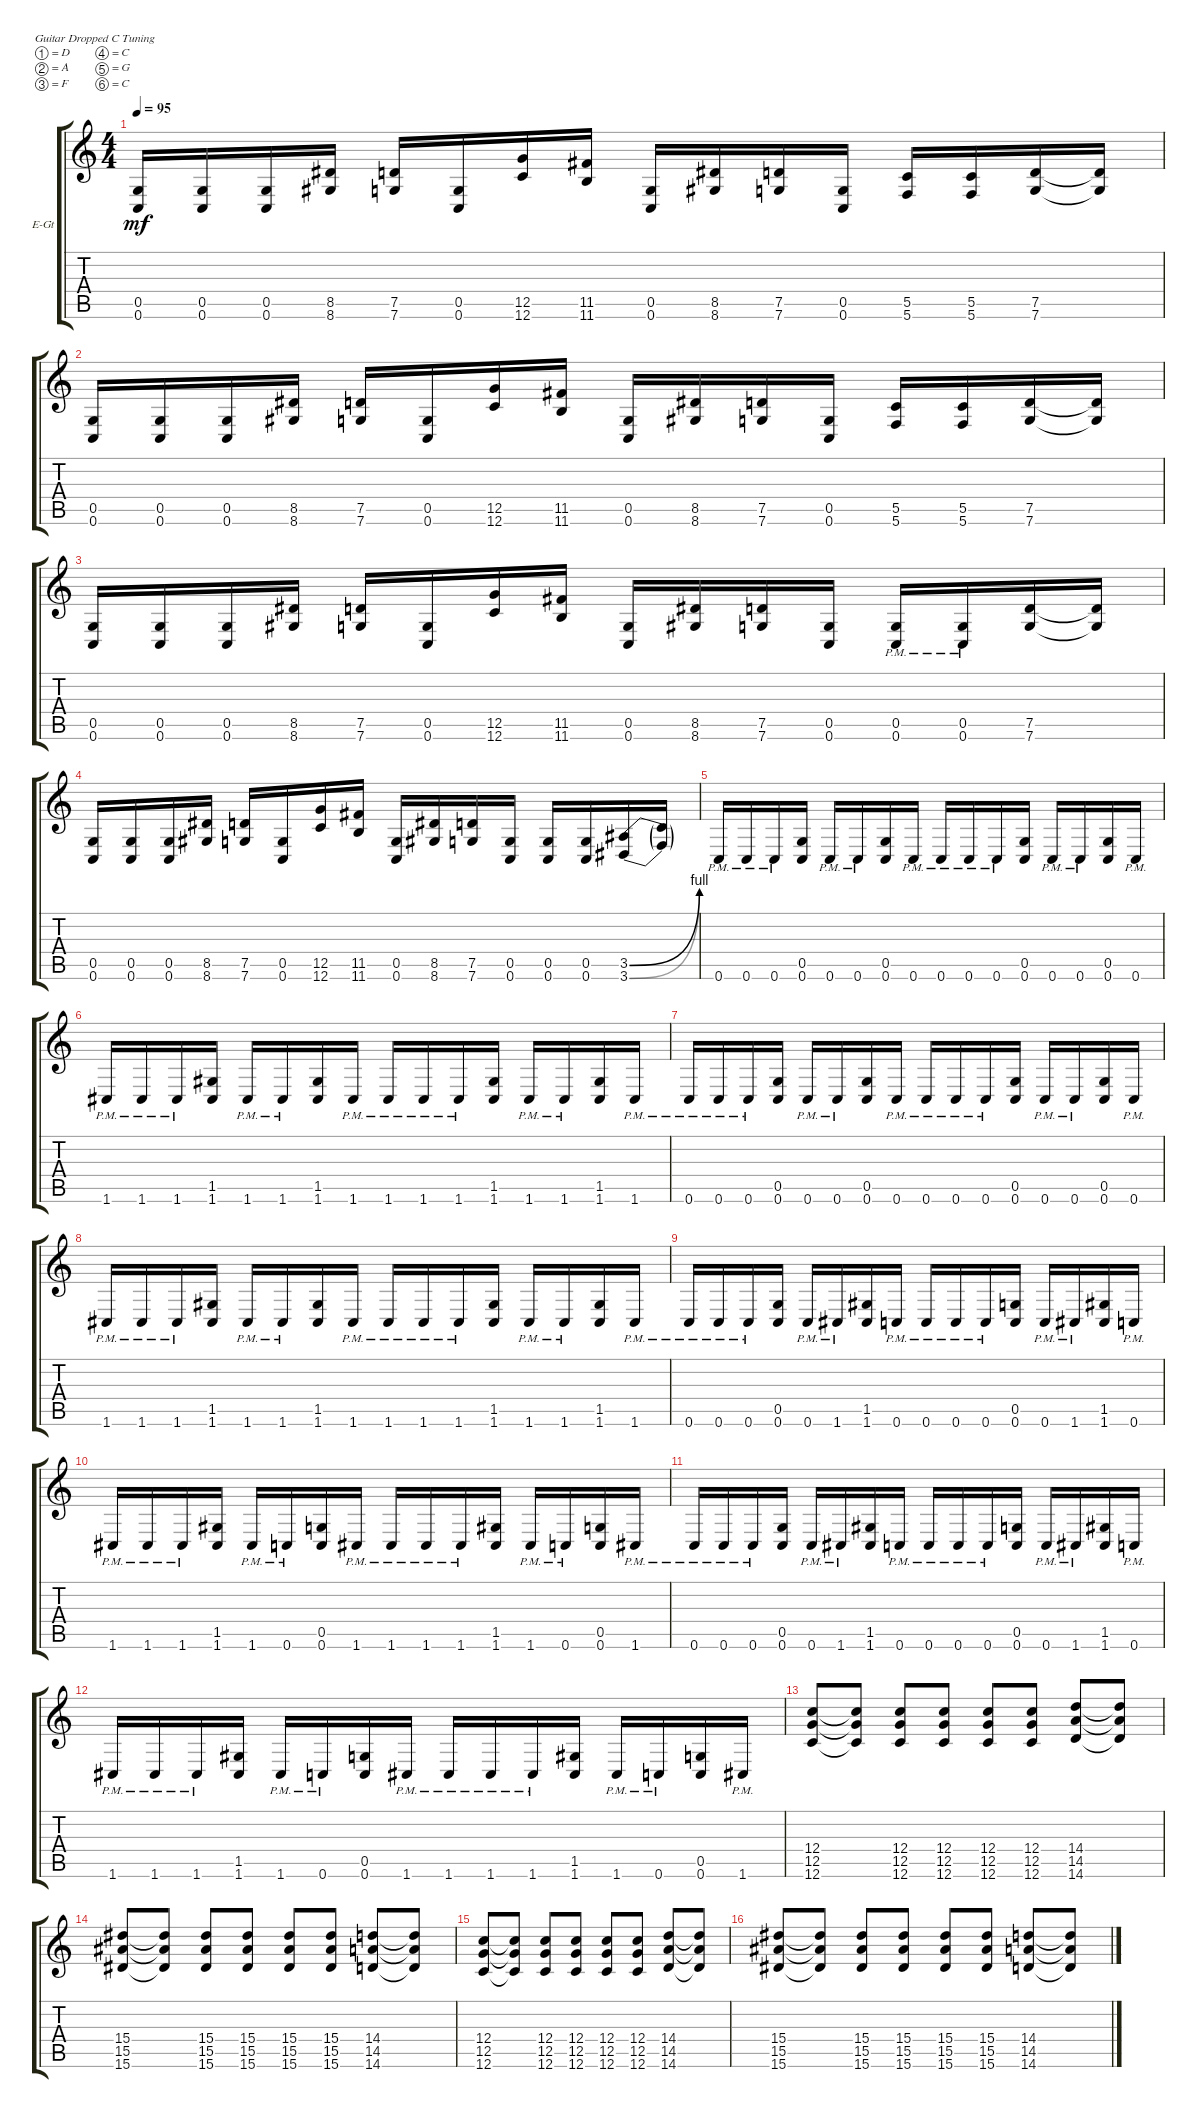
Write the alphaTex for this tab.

\bracketExtendMode groupsimilarinstruments
\firstSystemTrackNameOrientation horizontal
\otherSystemsTrackNameOrientation horizontal
\track ("Electric Guitar 2" "E-Gt") {instrument distortionguitar}
\staff {score tabs}
\tuning (D4 A3 F3 C3 G2 C2)
\ts (4 4)
\tempo 95
\clef g2
\ks c
(0.6 0.5).16{dy mf} (0.6 0.5).16 (0.5 0.6).16 (8.5 8.6).16 (7.6 7.5).16 (0.5 0.6).16 (12.6 12.5).16 (11.5 11.6).16 (0.6 0.5).16 (8.5 8.6).16 (7.6 7.5).16 (0.5 0.6).16 (5.6 5.5).16 (5.5 5.6).16 (7.6 7.5).16 (7.5{t} 7.6{t}).16 |
(0.6 0.5).16 (0.6 0.5).16 (0.5 0.6).16 (8.5 8.6).16 (7.6 7.5).16 (0.5 0.6).16 (12.6 12.5).16 (11.5 11.6).16 (0.6 0.5).16 (8.5 8.6).16 (7.6 7.5).16 (0.5 0.6).16 (5.6 5.5).16 (5.5 5.6).16 (7.6 7.5).16 (7.5{t} 7.6{t}).16 |
(0.6 0.5).16 (0.6 0.5).16 (0.5 0.6).16 (8.5 8.6).16 (7.6 7.5).16 (0.5 0.6).16 (12.6 12.5).16 (11.5 11.6).16 (0.6 0.5).16 (8.5 8.6).16 (7.6 7.5).16 (0.5 0.6).16 (0.6{pm} 0.5{pm}).16 (0.5{pm} 0.6{pm}).16 (7.6 7.5).16 (7.5{t} 7.6{t}).16 |
(0.6 0.5).16 (0.6 0.5).16 (0.5 0.6).16 (8.5 8.6).16 (7.6 7.5).16 (0.5 0.6).16 (12.6 12.5).16 (11.5 11.6).16 (0.6 0.5).16 (8.5 8.6).16 (7.6 7.5).16 (0.5 0.6).16 (0.6 0.5).16 (0.5 0.6).16 (3.6{be (bend 0 0 15 4)} 3.5{be (bend 0 0 15 4)}).16 (3.5{t} 3.6{t}).16 |
0.6{pm}.16 0.6{pm}.16 0.6{pm}.16 (0.6 0.5).16 0.6{pm}.16 0.6{pm}.16 (0.6 0.5).16 0.6{pm}.16 0.6{pm}.16 0.6{pm}.16 0.6{pm}.16 (0.6 0.5).16 0.6{pm}.16 0.6{pm}.16 (0.6 0.5).16 0.6{pm}.16 |
1.6{pm}.16 1.6{pm}.16 1.6{pm}.16 (1.6 1.5).16 1.6{pm}.16 1.6{pm}.16 (1.6 1.5).16 1.6{pm}.16 1.6{pm}.16 1.6{pm}.16 1.6{pm}.16 (1.6 1.5).16 1.6{pm}.16 1.6{pm}.16 (1.6 1.5).16 1.6{pm}.16 |
0.6{pm}.16 0.6{pm}.16 0.6{pm}.16 (0.6 0.5).16 0.6{pm}.16 0.6{pm}.16 (0.6 0.5).16 0.6{pm}.16 0.6{pm}.16 0.6{pm}.16 0.6{pm}.16 (0.6 0.5).16 0.6{pm}.16 0.6{pm}.16 (0.6 0.5).16 0.6{pm}.16 |
1.6{pm}.16 1.6{pm}.16 1.6{pm}.16 (1.6 1.5).16 1.6{pm}.16 1.6{pm}.16 (1.6 1.5).16 1.6{pm}.16 1.6{pm}.16 1.6{pm}.16 1.6{pm}.16 (1.6 1.5).16 1.6{pm}.16 1.6{pm}.16 (1.6 1.5).16 1.6{pm}.16 |
0.6{pm}.16 0.6{pm}.16 0.6{pm}.16 (0.6 0.5).16 0.6{pm}.16 1.6{pm}.16 (1.6 1.5).16 0.6{pm}.16 0.6{pm}.16 0.6{pm}.16 0.6{pm}.16 (0.6 0.5).16 0.6{pm}.16 1.6{pm}.16 (1.6 1.5).16 0.6{pm}.16 |
1.6{pm}.16 1.6{pm}.16 1.6{pm}.16 (1.6 1.5).16 1.6{pm}.16 0.6{pm}.16 (0.6 0.5).16 1.6{pm}.16 1.6{pm}.16 1.6{pm}.16 1.6{pm}.16 (1.6 1.5).16 1.6{pm}.16 0.6{pm}.16 (0.6 0.5).16 1.6{pm}.16 |
0.6{pm}.16 0.6{pm}.16 0.6{pm}.16 (0.6 0.5).16 0.6{pm}.16 1.6{pm}.16 (1.6 1.5).16 0.6{pm}.16 0.6{pm}.16 0.6{pm}.16 0.6{pm}.16 (0.6 0.5).16 0.6{pm}.16 1.6{pm}.16 (1.6 1.5).16 0.6{pm}.16 |
1.6{pm}.16 1.6{pm}.16 1.6{pm}.16 (1.6 1.5).16 1.6{pm}.16 0.6{pm}.16 (0.6 0.5).16 1.6{pm}.16 1.6{pm}.16 1.6{pm}.16 1.6{pm}.16 (1.6 1.5).16 1.6{pm}.16 0.6{pm}.16 (0.6 0.5).16 1.6{pm}.16 |
(12.6 12.5 12.4).8 (12.6{t} 12.5{t} 12.4{t}).8 (12.6 12.5 12.4).8 (12.6 12.5 12.4).8 (12.6 12.5 12.4).8 (12.6 12.5 12.4).8 (14.6 14.5 14.4).8 (14.6{t} 14.5{t} 14.4{t}).8 |
(15.6 15.5 15.4).8 (15.6{t} 15.5{t} 15.4{t}).8 (15.6 15.5 15.4).8 (15.6 15.5 15.4).8 (15.6 15.5 15.4).8 (15.6 15.5 15.4).8 (14.6 14.5 14.4).8 (14.6{t} 14.5{t} 14.4{t}).8 |
(12.6 12.5 12.4).8 (12.6{t} 12.5{t} 12.4{t}).8 (12.6 12.5 12.4).8 (12.6 12.5 12.4).8 (12.6 12.5 12.4).8 (12.6 12.5 12.4).8 (14.6 14.5 14.4).8 (14.6{t} 14.5{t} 14.4{t}).8 |
(15.6 15.5 15.4).8 (15.6{t} 15.5{t} 15.4{t}).8 (15.6 15.5 15.4).8 (15.6 15.5 15.4).8 (15.6 15.5 15.4).8 (15.6 15.5 15.4).8 (14.6 14.5 14.4).8 (14.6{t} 14.5{t} 14.4{t}).8
